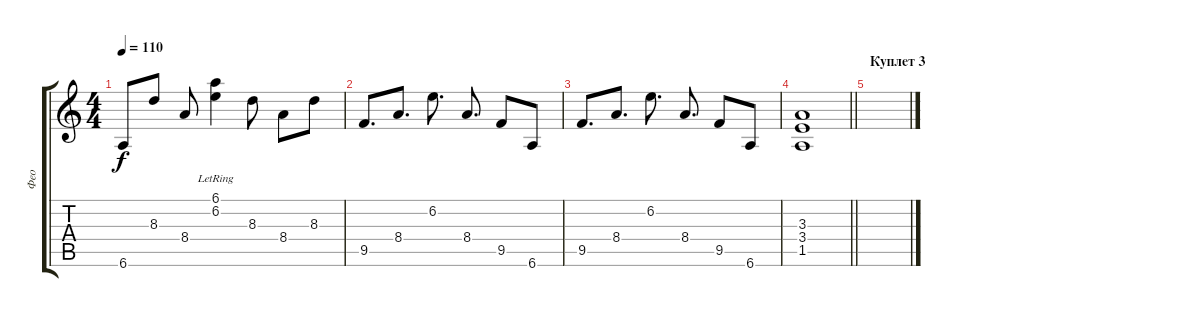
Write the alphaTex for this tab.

\track ("Фео" "Фео") {instrument electricguitarjazz}
\staff {score tabs}
\tuning (Eb4 Bb3 Gb3 Db3 Ab2 Eb2) {hide}
\ts (4 4)
\tempo 110
\clef g2
\ks c
6.6.8{dy f} 8.3.8 8.4.8 (6.1{lr} 6.2{lr}).4 8.3.8 8.4.8 8.3.8 |
9.5.8{d} 8.4.8{d} 6.2.8{d} 8.4.8{d} 9.5.8 6.6.8 |
9.5.8{d} 8.4.8{d} 6.2.8{d} 8.4.8{d} 9.5.8 6.6.8 |
\barLineRight lightlight
(3.3 3.4 1.5).1 |
\section ("" "Куплет 3")
